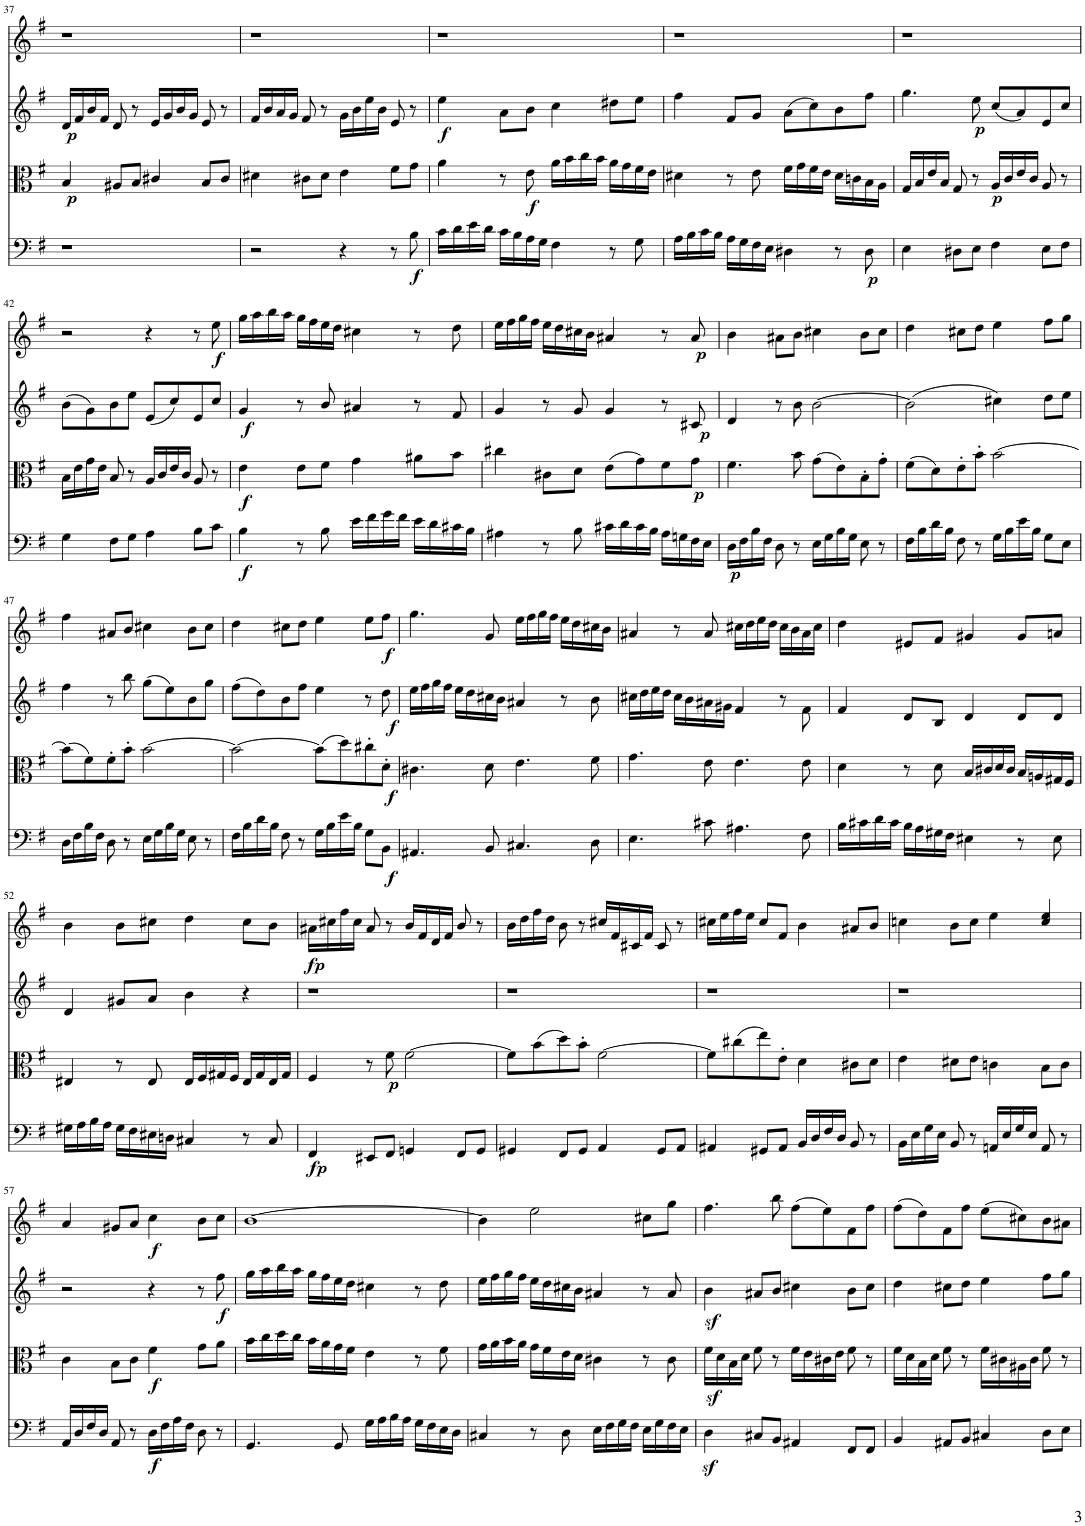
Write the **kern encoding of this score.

**kern	**dynam	**kern	**dynam	**kern	**dynam	**kern	**dynam
*part4	*part4	*part3	*part3	*part2	*part2	*part1	*part1
*staff4	*staff4	*staff3	*staff3	*staff2	*staff2	*staff1	*staff1
*I"Piano	*	*I"Piano	*	*I"Piano	*	*I"Piano	*
*I'Pno	*	*I'Pno	*	*I'Pno	*	*I'Pno	*
!!LO:PB:g=z
*clefF4	*	*clefC3	*	*clefG2	*	*clefG2	*
*k[f#]	*	*k[f#]	*	*k[f#]	*	*k[f#]	*
*M4/4	*	*M4/4	*	*M4/4	*	*M4/4	*
*met(c)	*	*met(c)	*	*met(c)	*	*met(c)	*
=37	=37	=37	=37	=37	=37	=37	=37
!	!	!	!LO:DY:b	!	!LO:DY:b	!	!
1r	.	4B/	p	16d/LL	p	1r	.
.	.	.	.	16f#/	.	.	.
.	.	.	.	16b/	.	.	.
.	.	.	.	16f#/JJ	.	.	.
.	.	8A#X/L	.	8d/	.	.	.
.	.	8B/J	.	8r	.	.	.
.	.	4c#X/	.	16e/LL	.	.	.
.	.	.	.	16g/	.	.	.
.	.	.	.	16b/	.	.	.
.	.	.	.	16g/JJ	.	.	.
.	.	8B/L	.	8e/	.	.	.
.	.	8c#/J	.	8r	.	.	.
=38	=38	=38	=38	=38	=38	=38	=38
2r	.	4d#X\	.	16f#/LL	.	1r	.
.	.	.	.	16b/	.	.	.
.	.	.	.	16a/	.	.	.
.	.	.	.	16g/JJ	.	.	.
.	.	8c#X\L	.	8f#/	.	.	.
.	.	8d#\J	.	8r	.	.	.
4r	.	4e\	.	16g\LL	.	.	.
.	.	.	.	16b\	.	.	.
.	.	.	.	16ee\	.	.	.
.	.	.	.	16b\JJ	.	.	.
8r	.	8f#\L	.	8e/	.	.	.
!	!LO:DY:b	!	!	!	!	!	!
8B\	f	8g\J	.	8r	.	.	.
=39	=39	=39	=39	=39	=39	=39	=39
!	!	!	!	!	!LO:DY:b	!	!
16c\LL	.	4a\	.	4ee\	f	1r	.
16d\	.	.	.	.	.	.	.
16e\	.	.	.	.	.	.	.
16d\JJ	.	.	.	.	.	.	.
16c\LL	.	8r	.	8a\L	.	.	.
16B\	.	.	.	.	.	.	.
!	!	!	!LO:DY:b	!	!	!	!
16A\	.	8e\	f	8b\J	.	.	.
16G\JJ	.	.	.	.	.	.	.
4F#\	.	16a\LL	.	4cc\	.	.	.
.	.	16b\	.	.	.	.	.
.	.	16cc\	.	.	.	.	.
.	.	16b\JJ	.	.	.	.	.
8r	.	16a\LL	.	8dd#X\L	.	.	.
.	.	16g\	.	.	.	.	.
8G\	.	16f#\	.	8ee\J	.	.	.
.	.	16e\JJ	.	.	.	.	.
=40	=40	=40	=40	=40	=40	=40	=40
16A\LL	.	4d#X\	.	4ff#\	.	1r	.
16B\	.	.	.	.	.	.	.
16c\	.	.	.	.	.	.	.
16B\JJ	.	.	.	.	.	.	.
16A\LL	.	8r	.	8f#/L	.	.	.
16G\	.	.	.	.	.	.	.
16F#\	.	8e\	.	8g/J	.	.	.
16E\JJ	.	.	.	.	.	.	.
4D#X\	.	16f#\LL	.	(8a\L	.	.	.
.	.	16g\	.	.	.	.	.
.	.	16f#\	.	8cc\)	.	.	.
.	.	16e\JJ	.	.	.	.	.
8r	.	16d#\LL	.	8b\	.	.	.
.	.	16cn\	.	.	.	.	.
!	!LO:DY:b	!	!	!	!	!	!
8D#\	p	16B\	.	8ff#\J	.	.	.
.	.	16A\JJ	.	.	.	.	.
=41	=41	=41	=41	=41	=41	=41	=41
4E\	.	16G/LL	.	4.gg\	.	1r	.
.	.	16B/	.	.	.	.	.
.	.	16e/	.	.	.	.	.
.	.	16B/JJ	.	.	.	.	.
8D#X\L	.	8G/	.	.	.	.	.
!	!	!	!	!	!LO:DY:b	!	!
8E\J	.	8r	.	8ee\	p	.	.
!	!	!	!LO:DY:b	!	!	!	!
4F#\	.	16A/LL	p	(8cc/L	.	.	.
.	.	16c/	.	.	.	.	.
.	.	16e/	.	8a/)	.	.	.
.	.	16c/JJ	.	.	.	.	.
8E\L	.	8A/	.	8e/	.	.	.
8F#\J	.	8r	.	8cc/J	.	.	.
!!LO:LB:g=z
=42	=42	=42	=42	=42	=42	=42	=42
4G\	.	16B\LL	.	(8b\L	.	2r	.
.	.	16e\	.	.	.	.	.
.	.	16g\	.	8g\)	.	.	.
.	.	16e\JJ	.	.	.	.	.
8F#\L	.	8B/	.	8b\	.	.	.
8G\J	.	8r	.	8ee\J	.	.	.
4A\	.	16A/LL	.	(8e/L	.	4r	.
.	.	16c/	.	.	.	.	.
.	.	16e/	.	8cc/)	.	.	.
.	.	16c/JJ	.	.	.	.	.
8B\L	.	8A/	.	8e/	.	8r	.
!	!	!	!	!	!	!	!LO:DY:b
8c\J	.	8r	.	8cc/J	.	8ee\	f
=43	=43	=43	=43	=43	=43	=43	=43
!	!LO:DY:b	!	!LO:DY:b	!	!LO:DY:b	!	!
4B\	f	4e\	f	4g/	f	16gg\LL	.
.	.	.	.	.	.	16aa\	.
.	.	.	.	.	.	16bb\	.
.	.	.	.	.	.	16aa\JJ	.
8r	.	8e\L	.	8r	.	16gg\LL	.
.	.	.	.	.	.	16ff#\	.
8B\	.	8f#\J	.	8b/	.	16ee\	.
.	.	.	.	.	.	16dd\JJ	.
16e\LL	.	4g\	.	4a#X/	.	4cc#X\	.
16f#\	.	.	.	.	.	.	.
16g\	.	.	.	.	.	.	.
16f#\JJ	.	.	.	.	.	.	.
16e\LL	.	8a#X\L	.	8r	.	8r	.
16d\	.	.	.	.	.	.	.
16c#X\	.	8b\J	.	8f#/	.	8dd\	.
16B\JJ	.	.	.	.	.	.	.
=44	=44	=44	=44	=44	=44	=44	=44
4A#X\	.	4cc#X\	.	4g/	.	16ee\LL	.
.	.	.	.	.	.	16ff#\	.
.	.	.	.	.	.	16gg\	.
.	.	.	.	.	.	16ff#\JJ	.
8r	.	8c#X\L	.	8r	.	16ee\LL	.
.	.	.	.	.	.	16dd\	.
8B\	.	8d\J	.	8g/	.	16cc#X\	.
.	.	.	.	.	.	16b\JJ	.
16c#X\LL	.	(8e\L	.	4g/	.	4a#X/	.
16d\	.	.	.	.	.	.	.
16c#\	.	8g\)	.	.	.	.	.
16B\JJ	.	.	.	.	.	.	.
16A#\LL	.	8f#\	.	8r	.	8r	.
16Gn\	.	.	.	.	.	.	.
!	!	!	!LO:DY:b	!	!LO:DY:b	!	!LO:DY:b
16F#\	.	8g\J	p	8c#X/	p	8a#/	p
16E\JJ	.	.	.	.	.	.	.
=45	=45	=45	=45	=45	=45	=45	=45
!	!LO:DY:b	!	!	!	!	!	!
16D\LL	p	4.f#\	.	4d/	.	4b\	.
16F#\	.	.	.	.	.	.	.
16B\	.	.	.	.	.	.	.
16F#\JJ	.	.	.	.	.	.	.
8D\	.	.	.	8r	.	8a#X\L	.
8r	.	8b\	.	8b\	.	8b\J	.
16E\LL	.	(8g\L	.	[2b\	.	4cc#X\	.
16G\	.	.	.	.	.	.	.
16B\	.	8e\)	.	.	.	.	.
16G\JJ	.	.	.	.	.	.	.
8E\	.	8B'\	.	.	.	8b\L	.
8r	.	8g'\J	.	.	.	8cc#\J	.
=46	=46	=46	=46	=46	=46	=46	=46
16F#\LL	.	(8f#\L	.	(2b\]	.	4dd\	.
16B\	.	.	.	.	.	.	.
16d\	.	8d\)	.	.	.	.	.
16B\JJ	.	.	.	.	.	.	.
8F#\	.	8e'\	.	.	.	8cc#X\L	.
8r	.	8b'\J	.	.	.	8dd\J	.
16G\LL	.	[2b\	.	4cc#X\)	.	4ee\	.
16B\	.	.	.	.	.	.	.
16e\	.	.	.	.	.	.	.
16B\JJ	.	.	.	.	.	.	.
8G\L	.	.	.	8dd\L	.	8ff#\L	.
8E\J	.	.	.	8ee\J	.	8gg\J	.
!!LO:LB:g=z
=47	=47	=47	=47	=47	=47	=47	=47
16D\LL	.	(8b\L]	.	4ff#\	.	4ff#\	.
16F#\	.	.	.	.	.	.	.
16B\	.	8f#\)	.	.	.	.	.
16F#\JJ	.	.	.	.	.	.	.
8D\	.	8f#'\	.	8r	.	8a#X/L	.
8r	.	8b'\J	.	8bb\	.	8b/J	.
16E\LL	.	[2b\	.	(8gg\L	.	4cc#X\	.
16G\	.	.	.	.	.	.	.
16B\	.	.	.	8ee\)	.	.	.
16G\JJ	.	.	.	.	.	.	.
8E\	.	.	.	8b\	.	8b\L	.
8r	.	.	.	8gg\J	.	8cc#\J	.
=48	=48	=48	=48	=48	=48	=48	=48
16F#\LL	.	2b\_	.	(8ff#\L	.	4dd\	.
16B\	.	.	.	.	.	.	.
16d\	.	.	.	8dd\)	.	.	.
16B\JJ	.	.	.	.	.	.	.
8F#\	.	.	.	8b\	.	8cc#X\L	.
8r	.	.	.	8ff#\J	.	8dd\J	.
16G\LL	.	(8b\L]	.	4ee\	.	4ee\	.
16B\	.	.	.	.	.	.	.
16e\	.	8dd\)	.	.	.	.	.
16B\JJ	.	.	.	.	.	.	.
8G\L	.	8cc#X'\	.	8r	.	8ee\L	.
!	!LO:DY:b	!	!LO:DY:b	!	!LO:DY:b	!	!LO:DY:b
8BB\J	f	8d'\J	f	8dd\	f	8ff#\J	f
=49	=49	=49	=49	=49	=49	=49	=49
4.AA#X/	.	4.c#X\	.	16ee\LL	.	4.gg\	.
.	.	.	.	16ff#\	.	.	.
.	.	.	.	16gg\	.	.	.
.	.	.	.	16ff#\JJ	.	.	.
.	.	.	.	16ee\LL	.	.	.
.	.	.	.	16dd\	.	.	.
8BB/	.	8d\	.	16cc#X\	.	8g/	.
.	.	.	.	16b\JJ	.	.	.
4.C#X/	.	4.e\	.	4a#X/	.	16ee\LL	.
.	.	.	.	.	.	16ff#\	.
.	.	.	.	.	.	16gg\	.
.	.	.	.	.	.	16ff#\JJ	.
.	.	.	.	8r	.	16ee\LL	.
.	.	.	.	.	.	16dd\	.
8D\	.	8f#\	.	8b\	.	16cc#X\	.
.	.	.	.	.	.	16b\JJ	.
=50	=50	=50	=50	=50	=50	=50	=50
4.E\	.	4.g\	.	16cc#X\LL	.	4a#X/	.
.	.	.	.	16dd\	.	.	.
.	.	.	.	16ee\	.	.	.
.	.	.	.	16dd\JJ	.	.	.
.	.	.	.	16cc#\LL	.	8r	.
.	.	.	.	16b\	.	.	.
8c#X\	.	8e\	.	16a#X\	.	8a#/	.
.	.	.	.	16g#X\JJ	.	.	.
4.A#X\	.	4.e\	.	4f#/	.	16cc#X\LL	.
.	.	.	.	.	.	16dd\	.
.	.	.	.	.	.	16ee\	.
.	.	.	.	.	.	16dd\JJ	.
.	.	.	.	8r	.	16cc#\LL	.
.	.	.	.	.	.	16b\	.
8F#\	.	8e\	.	8f#\	.	16a#\	.
.	.	.	.	.	.	16cc#\JJ	.
=51	=51	=51	=51	=51	=51	=51	=51
16B\LL	.	4d\	.	4f#/	.	4dd\	.
16c#X\	.	.	.	.	.	.	.
16d\	.	.	.	.	.	.	.
16c#\JJ	.	.	.	.	.	.	.
16B\LL	.	8r	.	8d/L	.	8e#X/L	.
16A\	.	.	.	.	.	.	.
16G#X\	.	8d\	.	8B/J	.	8f#/J	.
16F#\JJ	.	.	.	.	.	.	.
4E#X\	.	16B/LL	.	4d/	.	4g#X/	.
.	.	16c#X/	.	.	.	.	.
.	.	16d/	.	.	.	.	.
.	.	16c#/JJ	.	.	.	.	.
8r	.	16B/LL	.	8d/L	.	8g#/L	.
.	.	16An/	.	.	.	.	.
8E#\	.	16G#X/	.	8d/J	.	8an/J	.
.	.	16F#/JJ	.	.	.	.	.
!!LO:LB:g=z
=52	=52	=52	=52	=52	=52	=52	=52
16G#X\LL	.	4E#X/	.	4d/	.	4b\	.
16A\	.	.	.	.	.	.	.
16B\	.	.	.	.	.	.	.
16A\JJ	.	.	.	.	.	.	.
16G#\LL	.	8r	.	8g#X/L	.	8b\L	.
16F#\	.	.	.	.	.	.	.
16E#X\	.	8E#/	.	8a/J	.	8cc#X\J	.
16Dn\JJ	.	.	.	.	.	.	.
4C#X/	.	16E#/LL	.	4b\	.	4dd\	.
.	.	16F#/	.	.	.	.	.
.	.	16G#X/	.	.	.	.	.
.	.	16F#/JJ	.	.	.	.	.
8r	.	16E#/LL	.	4r	.	8cc#\L	.
.	.	16G#/	.	.	.	.	.
8C#/	.	16E#/	.	.	.	8b\J	.
.	.	16G#/JJ	.	.	.	.	.
=53	=53	=53	=53	=53	=53	=53	=53
!	!LO:DY:b	!	!	!	!	!	!LO:DY:b
4FF#/	fp	4F#/	.	1r	.	16a#X\LL	fp
.	.	.	.	.	.	16cc#X\	.
.	.	.	.	.	.	16ff#\	.
.	.	.	.	.	.	16cc#\JJ	.
8EE#X/L	.	8r	.	.	.	8a#/	.
!	!	!	!LO:DY:b	!	!	!	!
8FF#/J	.	8f#\	p	.	.	8r	.
4GGn/	.	[2f#\	.	.	.	16b/LL	.
.	.	.	.	.	.	16f#/	.
.	.	.	.	.	.	16d/	.
.	.	.	.	.	.	16f#/JJ	.
8FF#/L	.	.	.	.	.	8b/	.
8GG/J	.	.	.	.	.	8r	.
=54	=54	=54	=54	=54	=54	=54	=54
4GG#X/	.	8f#\L]	.	1r	.	16b\LL	.
.	.	.	.	.	.	16dd\	.
.	.	(8b\	.	.	.	16ff#\	.
.	.	.	.	.	.	16dd\JJ	.
8FF#/L	.	8dd\)	.	.	.	8b\	.
8GG#/J	.	8b'\J	.	.	.	8r	.
4AA/	.	[2f#\	.	.	.	16cc#X/LL	.
.	.	.	.	.	.	16f#/	.
.	.	.	.	.	.	16c#X/	.
.	.	.	.	.	.	16f#/JJ	.
8GG#/L	.	.	.	.	.	8c#/	.
8AA/J	.	.	.	.	.	8r	.
=55	=55	=55	=55	=55	=55	=55	=55
4AA#X/	.	8f#\L]	.	1r	.	16cc#X\LL	.
.	.	.	.	.	.	16ee\	.
.	.	(8cc#X\	.	.	.	16ff#\	.
.	.	.	.	.	.	16ee\JJ	.
8GG#X/L	.	8ee\)	.	.	.	8cc#/L	.
8AA#/J	.	8e'\J	.	.	.	8f#/J	.
16BB/LL	.	4d\	.	.	.	4b\	.
16D/	.	.	.	.	.	.	.
16F#/	.	.	.	.	.	.	.
16D/JJ	.	.	.	.	.	.	.
8BB/	.	8c#X\L	.	.	.	8a#X/L	.
8r	.	8d\J	.	.	.	8b/J	.
=56	=56	=56	=56	=56	=56	=56	=56
16BB\LL	.	4e\	.	1r	.	4ccn\	.
16E\	.	.	.	.	.	.	.
16G\	.	.	.	.	.	.	.
16E\JJ	.	.	.	.	.	.	.
8BB/	.	8d#X\L	.	.	.	8b\L	.
8r	.	8e\J	.	.	.	8cc\J	.
16AAn/LL	.	4cn\	.	.	.	4ee\	.
16E/	.	.	.	.	.	.	.
16G/	.	.	.	.	.	.	.
16E/JJ	.	.	.	.	.	.	.
8AA/	.	8B\L	.	.	.	4cc/ 4ee/	.
8r	.	8c\J	.	.	.	.	.
!!LO:LB:g=z
=57	=57	=57	=57	=57	=57	=57	=57
16AA/LL	.	4c\	.	2r	.	4a/	.
16D/	.	.	.	.	.	.	.
16F#/	.	.	.	.	.	.	.
16D/JJ	.	.	.	.	.	.	.
8AA/	.	8B\L	.	.	.	8g#X/L	.
8r	.	8c\J	.	.	.	8a/J	.
!	!LO:DY:b	!	!LO:DY:b	!	!	!	!LO:DY:b
16D\LL	f	4f#\	f	4r	.	4cc\	f
16F#\	.	.	.	.	.	.	.
16A\	.	.	.	.	.	.	.
16F#\JJ	.	.	.	.	.	.	.
8D\	.	8g\L	.	8r	.	8b\L	.
!	!	!	!	!	!LO:DY:b	!	!
8r	.	8a\J	.	8ff#\	f	8cc\J	.
=58	=58	=58	=58	=58	=58	=58	=58
4.GG/	.	16b\LL	.	16gg\LL	.	[1b	.
.	.	16cc\	.	16aa\	.	.	.
.	.	16dd\	.	16bb\	.	.	.
.	.	16cc\JJ	.	16aa\JJ	.	.	.
.	.	16b\LL	.	16gg\LL	.	.	.
.	.	16a\	.	16ff#\	.	.	.
8GG/	.	16g\	.	16ee\	.	.	.
.	.	16f#\JJ	.	16dd\JJ	.	.	.
16G\LL	.	4e\	.	4cc#X\	.	.	.
16A\	.	.	.	.	.	.	.
16B\	.	.	.	.	.	.	.
16A\JJ	.	.	.	.	.	.	.
16G\LL	.	8r	.	8r	.	.	.
16F#\	.	.	.	.	.	.	.
16E\	.	8f#\	.	8dd\	.	.	.
16D\JJ	.	.	.	.	.	.	.
=59	=59	=59	=59	=59	=59	=59	=59
4C#X/	.	16g\LL	.	16ee\LL	.	4b\]	.
.	.	16a\	.	16ff#\	.	.	.
.	.	16b\	.	16gg\	.	.	.
.	.	16a\JJ	.	16ff#\JJ	.	.	.
8r	.	16g\LL	.	16ee\LL	.	2ee\	.
.	.	16f#\	.	16dd\	.	.	.
8D\	.	16e\	.	16cc#X\	.	.	.
.	.	16d\JJ	.	16b\JJ	.	.	.
16E\LL	.	4c#X\	.	4a#X/	.	.	.
16F#\	.	.	.	.	.	.	.
16G\	.	.	.	.	.	.	.
16F#\JJ	.	.	.	.	.	.	.
16E\LL	.	8r	.	8r	.	8cc#X\L	.
16G\	.	.	.	.	.	.	.
16F#\	.	8c#\	.	8a#/	.	8gg\J	.
16E\JJ	.	.	.	.	.	.	.
=60	=60	=60	=60	=60	=60	=60	=60
4Dz<\	.	16f#\LL	.	4bz<\	.	4.ff#\	.
.	.	16dz<\	.	.	.	.	.
.	.	16B\	.	.	.	.	.
.	.	16d\JJ	.	.	.	.	.
8C#X/L	.	8f#\	.	8a#X/L	.	.	.
8BB/J	.	8r	.	8b/J	.	8bb\	.
4AA#X/	.	16f#\LL	.	4cc#X\	.	(8ff#\L	.
.	.	16e\	.	.	.	.	.
.	.	16c#X\	.	.	.	8ee\)	.
.	.	16e\JJ	.	.	.	.	.
8FF#/L	.	8f#\	.	8b\L	.	8f#\	.
8FF#/J	.	8r	.	8cc#\J	.	8ff#\J	.
=61	=61	=61	=61	=61	=61	=61	=61
4BB/	.	16f#\LL	.	4dd\	.	(8ff#\L	.
.	.	16d\	.	.	.	.	.
.	.	16B\	.	.	.	8dd\)	.
.	.	16d\JJ	.	.	.	.	.
8AA#X/L	.	8f#\	.	8cc#X\L	.	8f#\	.
8BB/J	.	8r	.	8dd\J	.	8ff#\J	.
4C#X/	.	16f#\LL	.	4ee\	.	(8ee\L	.
.	.	16c#X\	.	.	.	.	.
.	.	16A#X\	.	.	.	8cc#X\)	.
.	.	16c#\JJ	.	.	.	.	.
8D\L	.	8f#\	.	8ff#\L	.	8b\	.
8E\J	.	8r	.	8gg\J	.	8a#X\J	.
=	=	=	=	=	=	=	=
*-	*-	*-	*-	*-	*-	*-	*-
